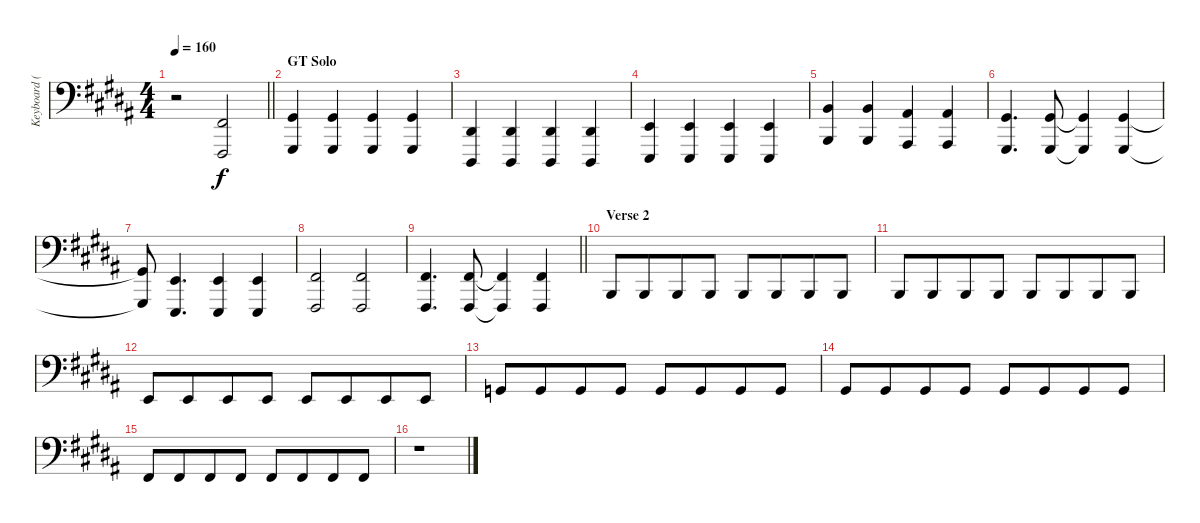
\track ("Keyboard (R)" "Keyboard (") {instrument acousticgrandpiano}
\staff {score}
\tuning (E0 D2 A1 E1 B0) {hide}
\ts (4 4)
\tempo 160
\clef f4
\barLineRight lightlight
\ks b
r.2{dy f} (4.2 2.4).2 |
\section ("" "GT Solo")
(6.2 4.4).4 (6.2 4.4).4 (6.2 4.4).4 (6.2 4.4).4 |
(1.2 4.5).4 (1.2 4.5).4 (1.2 4.5).4 (1.2 4.5).4 |
(2.2 0.4).4 (2.2 0.4).4 (2.2 0.4).4 (2.2 0.4).4 |
(9.2 2.3).4 (9.2 2.3).4 (8.2 1.3).4 (8.2 1.3).4 |
(6.2 4.4).4{d} (6.2 4.4).8 (6.2{t} 4.4{t}).4 (6.2 4.4).4 |
(6.2{t} 4.4{t}).8 (7.3 0.4).4{d} (7.3 0.4).4 (7.3 0.4).4 |
(4.2 2.4).2 (4.2 2.4).2 |
\barLineRight lightlight
(4.2 2.4).4{d} (4.2 2.4).8 (4.2{t} 2.4{t}).4 (4.2 2.4).4 |
\section ("" "Verse 2")
2.3.8 2.3.8{beam merge} 2.3.8 2.3.8 2.3.8 2.3.8{beam merge} 2.3.8 2.3.8 |
2.3.8 2.3.8{beam merge} 2.3.8 2.3.8 2.3.8 2.3.8{beam merge} 2.3.8 2.3.8 |
2.2.8 2.2.8{beam merge} 2.2.8 2.2.8 2.2.8 2.2.8{beam merge} 2.2.8 2.2.8 |
5.2.8 5.2.8{beam merge} 5.2.8 5.2.8 5.2.8 5.2.8{beam merge} 5.2.8 5.2.8 |
6.2.8 6.2.8{beam merge} 6.2.8 6.2.8 6.2.8 6.2.8{beam merge} 6.2.8 6.2.8 |
4.2.8 4.2.8{beam merge} 4.2.8 4.2.8 4.2.8 4.2.8{beam merge} 4.2.8 4.2.8 |
r.1
